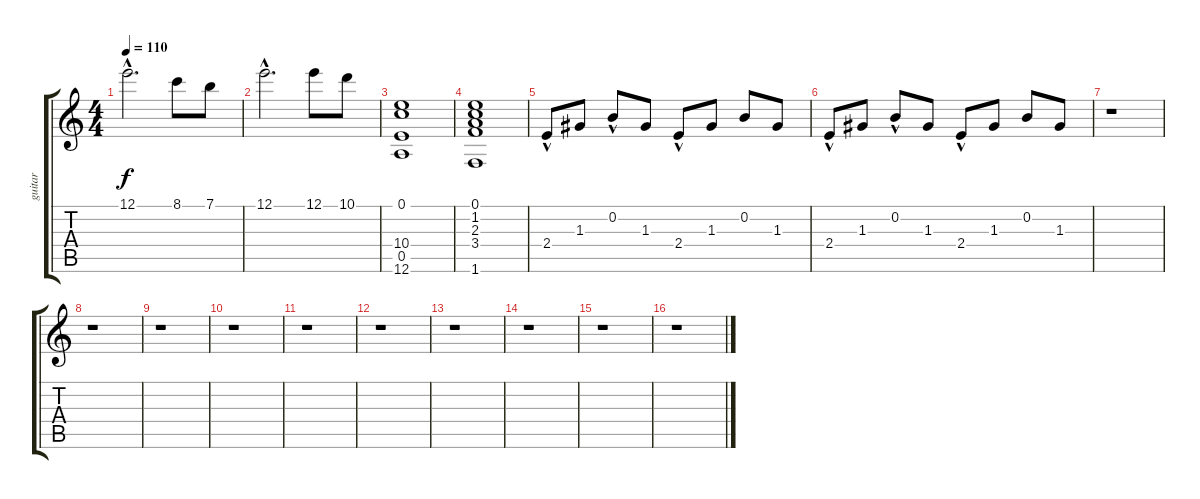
\track ("guitar" "guitar") {instrument acousticguitarnylon}
\staff {score tabs}
\tuning (E4 B3 G3 D3 A2 E2) {hide}
\ts (4 4)
\tempo 110
\clef g2
\ks c
12.1{hac}.2{d dy f} 8.1.8 7.1.8 |
12.1{hac}.2{d} 12.1.8 10.1.8 |
(0.1 10.4 0.5 12.6).1 |
(0.1 1.2 2.3 3.4 1.6).1 |
2.4{hac}.8 1.3.8 0.2{hac}.8 1.3.8 2.4{hac}.8 1.3.8 0.2.8 1.3.8 |
2.4{hac}.8 1.3.8 0.2{hac}.8 1.3.8 2.4{hac}.8 1.3.8 0.2.8 1.3.8 |
r.1 |
r.1 |
r.1 |
r.1 |
r.1 |
r.1 |
r.1 |
r.1 |
r.1 |
r.1
